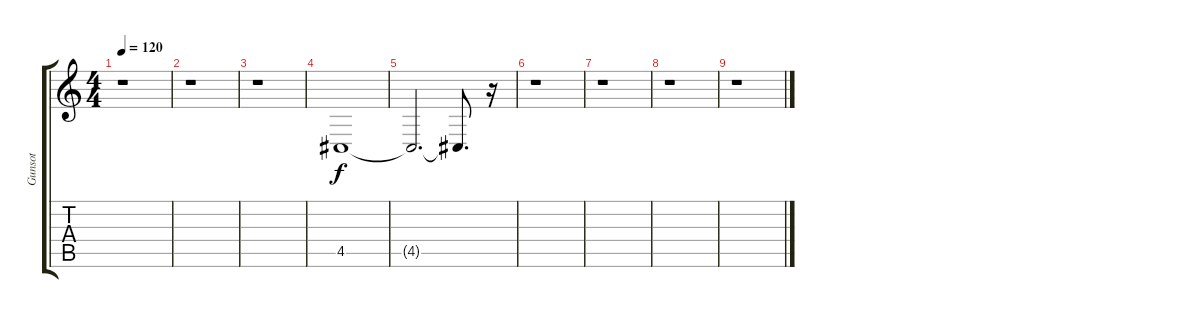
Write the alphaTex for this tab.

\track ("Gunsot    " "Gunsot    ") {instrument gunshot}
\staff {score tabs}
\tuning (E4 B3 G3 D3 A2 E2) {hide}
\ts (4 4)
\tempo 120
\clef g2
\ks c
r.1{dy f} |
r.1 |
r.1 |
4.5.1 |
4.5{t}.2{d} 4.5{t}.8{d} r.16 |
r.1 |
r.1 |
r.1 |
r.1
